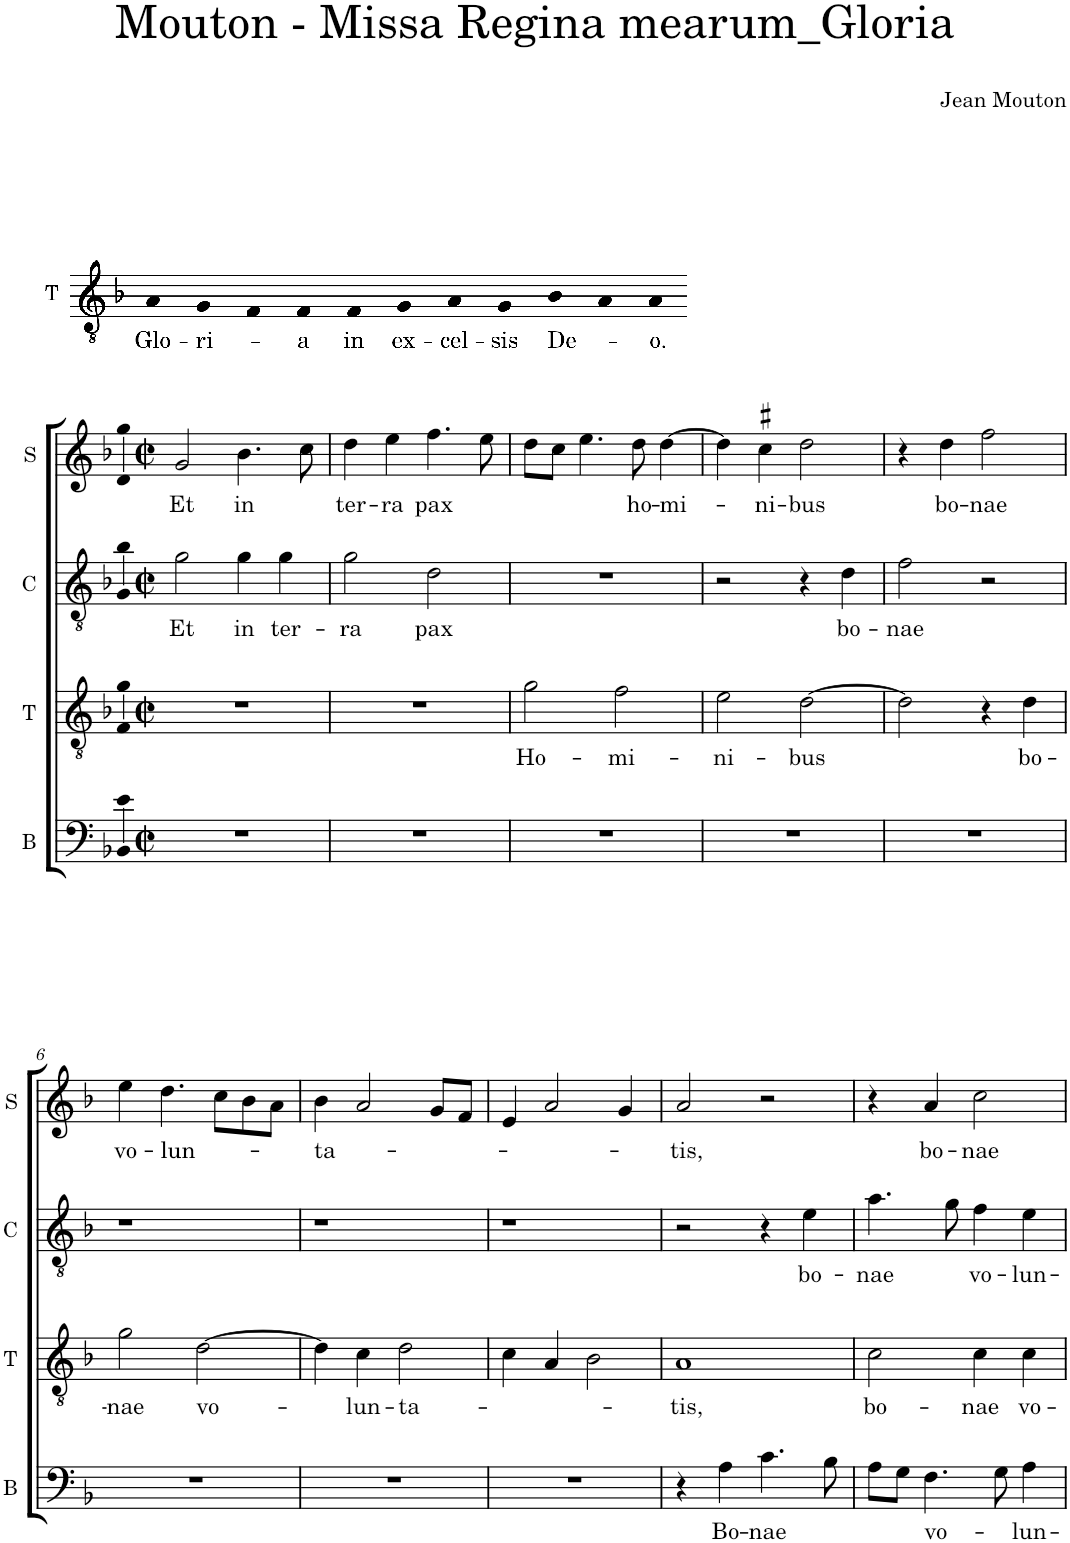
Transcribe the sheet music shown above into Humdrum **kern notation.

**kern	**text	**kern	**text	**kern	**text	**kern	**text
*part4	*part4	*part3	*part3	*part2	*part2	*part1	*part1
*staff4	*staff4	*staff3	*staff3	*staff2	*staff2	*staff1	*staff1
*I"B	*	*I"T	*	*I"C	*	*I"S	*
*I'B	*	*I'T	*	*I'C	*	*I'S	*
*clefF4	*	*clefGv2	*	*clefGv2	*	*clefG2	*
*	*	*	*	*Trd4c7	*	*	*
*k[b-]	*	*k[b-]	*	*k[b-]	*	*k[b-]	*
*M2/2	*	*M2/2	*	*M2/2	*	*M2/2	*
*met(c|)	*	*met(c|)	*	*met(c|)	*	*met(c|)	*
=1	=1	=1	=1	=1	=1	=1	=1
!	!	!	!	!	!LO:LY:b	!	!LO:LY:b
1r	.	1r	.	2g\	Et	2g/	Et
!	!	!	!	!	!LO:LY:b	!	!LO:LY:b
.	.	.	.	4g\	in	4.b-\	in
!	!	!	!	!	!LO:LY:b	!	!
.	.	.	.	4g\	ter-	.	.
.	.	.	.	.	.	8cc\	.
=2	=2	=2	=2	=2	=2	=2	=2
!	!	!	!	!	!LO:LY:b	!	!LO:LY:b
1r	.	1r	.	2g\	-ra	4dd\	ter-
!	!	!	!	!	!	!	!LO:LY:b
.	.	.	.	.	.	4ee\	-ra
!	!	!	!	!	!LO:LY:b	!	!LO:LY:b
.	.	.	.	2d\	pax	4.ff\	pax
.	.	.	.	.	.	8ee\	.
=3	=3	=3	=3	=3	=3	=3	=3
!	!	!	!LO:LY:b	!	!	!	!
1r	.	2g\	Ho-	1r	.	8dd\L	.
.	.	.	.	.	.	8cc\J	.
.	.	.	.	.	.	4.ee\	.
!	!	!	!LO:LY:b	!	!	!	!
.	.	2f\	-mi-	.	.	.	.
!	!	!	!	!	!	!	!LO:LY:b
.	.	.	.	.	.	8dd\	ho-
!	!	!	!	!	!	!	!LO:LY:b
.	.	.	.	.	.	[4dd\	-mi-
=4	=4	=4	=4	=4	=4	=4	=4
!	!	!	!LO:LY:b	!	!	!	!
1r	.	2e\	-ni-	2r	.	4dd\]	.
!	!	!	!	!	!	!	!LO:LY:b
.	.	.	.	.	.	4cc#X\	-ni-
!	!	!	!LO:LY:b	!	!	!	!LO:LY:b
.	.	[2d\	-bus	4r	.	2dd\	-bus
!	!	!	!	!	!LO:LY:b	!	!
.	.	.	.	4d\	bo-	.	.
=5	=5	=5	=5	=5	=5	=5	=5
!	!	!	!	!	!LO:LY:b	!	!
1r	.	2d\]	.	2f\	-nae	4r	.
!	!	!	!	!	!	!	!LO:LY:b
.	.	.	.	.	.	4dd\	bo-
!	!	!	!	!	!	!	!LO:LY:b
.	.	4r	.	2r	.	2ff\	-nae
!	!	!	!LO:LY:b	!	!	!	!
.	.	4d\	bo-	.	.	.	.
!!LO:LB:g=z
=6	=6	=6	=6	=6	=6	=6	=6
!	!	!	!LO:LY:b	!	!	!	!LO:LY:b
1r	.	2g\	-nae	1r	.	4ee\	vo-
!	!	!	!	!	!	!	!LO:LY:b
.	.	.	.	.	.	4.dd\	-lun-
!	!	!	!LO:LY:b	!	!	!	!
.	.	[2d\	vo-	.	.	.	.
.	.	.	.	.	.	8cc\L	.
.	.	.	.	.	.	8b-\	.
.	.	.	.	.	.	8a\J	.
=7	=7	=7	=7	=7	=7	=7	=7
!	!	!	!	!	!	!	!LO:LY:b
1r	.	4d\]	.	1r	.	4b-\	-ta-
!	!	!	!LO:LY:b	!	!	!	!
.	.	4c\	-lun-	.	.	2a/	.
!	!	!	!LO:LY:b	!	!	!	!
.	.	2d\	-ta-	.	.	.	.
.	.	.	.	.	.	8g/L	.
.	.	.	.	.	.	8f/J	.
=8	=8	=8	=8	=8	=8	=8	=8
1r	.	4c\	.	1r	.	4e/	.
.	.	4A/	.	.	.	2a/	.
.	.	2B-\	.	.	.	.	.
.	.	.	.	.	.	4g/	.
=9	=9	=9	=9	=9	=9	=9	=9
!	!	!	!LO:LY:b	!	!	!	!LO:LY:b
4r	.	1A	-tis,	2r	.	2a/	-tis,
!	!LO:LY:b	!	!	!	!	!	!
4A\	Bo-	.	.	.	.	.	.
!	!LO:LY:b	!	!	!	!	!	!
4.c\	-nae	.	.	4r	.	2r	.
!	!	!	!	!	!LO:LY:b	!	!
.	.	.	.	4e\	bo-	.	.
8B-\	.	.	.	.	.	.	.
=10	=10	=10	=10	=10	=10	=10	=10
!	!	!	!LO:LY:b	!	!LO:LY:b	!	!
8A\L	.	2c\	bo-	4.a\	-nae	4r	.
8G\J	.	.	.	.	.	.	.
!	!LO:LY:b	!	!	!	!	!	!LO:LY:b
4.F\	vo-	.	.	.	.	4a/	bo-
.	.	.	.	8g\	.	.	.
!	!	!	!LO:LY:b	!	!LO:LY:b	!	!LO:LY:b
.	.	4c\	-nae	4f\	vo-	2cc\	-nae
8G\	.	.	.	.	.	.	.
!	!LO:LY:b	!	!LO:LY:b	!	!LO:LY:b	!	!
4A\	-lun-	4c\	vo-	4e\	-lun-	.	.
=	=	=	=	=	=	=	=
*-	*-	*-	*-	*-	*-	*-	*-
